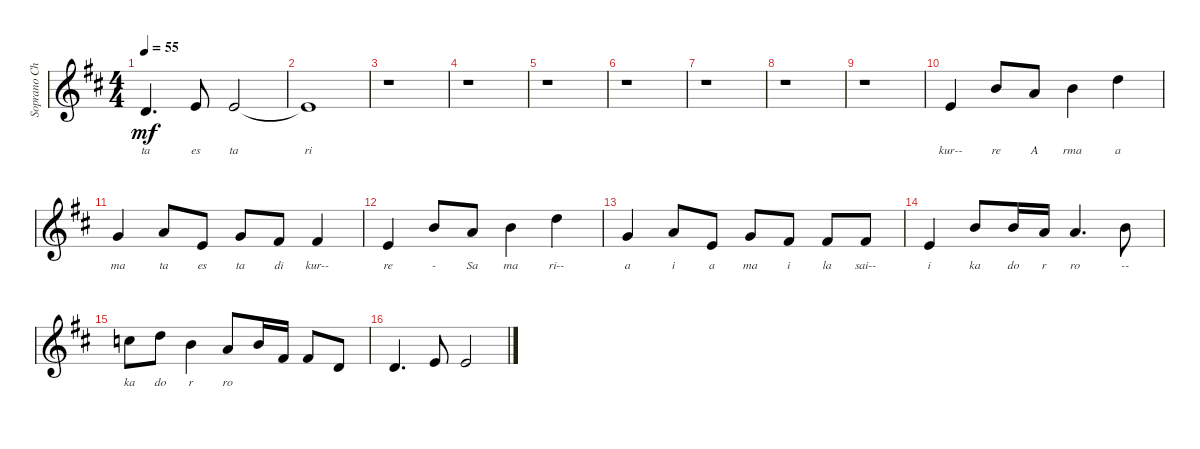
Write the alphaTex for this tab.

\track ("Soprano Choir" "Soprano Ch") {instrument choiraahs}
\staff {score}
\tuning (E4 B3 G3 D3 A2 E2 B1) {hide}
\ts (4 4)
\tempo 55
\clef g2
\ks d
3.2.4{d lyrics (0 "ta") lyrics (1 "") lyrics (2 "") lyrics (3 "") lyrics (4 "") dy mf} 0.1.8{lyrics (0 "es") lyrics (1 "") lyrics (2 "") lyrics (3 "") lyrics (4 "")} 0.1.2{lyrics (0 "ta") lyrics (1 "") lyrics (2 "") lyrics (3 "") lyrics (4 "")} |
0.1{t}.1{lyrics (0 "ri") lyrics (1 "") lyrics (2 "") lyrics (3 "") lyrics (4 "")} |
r.1 |
r.1 |
r.1 |
r.1 |
r.1 |
r.1 |
r.1 |
0.1.4{lyrics (0 "kur--") lyrics (1 "") lyrics (2 "") lyrics (3 "") lyrics (4 "")} 7.1.8{lyrics (0 "re") lyrics (1 "") lyrics (2 "") lyrics (3 "") lyrics (4 "")} 5.1.8{lyrics (0 "A") lyrics (1 "") lyrics (2 "") lyrics (3 "") lyrics (4 "")} 7.1.4{lyrics (0 "rma") lyrics (1 "") lyrics (2 "") lyrics (3 "") lyrics (4 "")} 10.1.4{lyrics (0 "a") lyrics (1 "") lyrics (2 "") lyrics (3 "") lyrics (4 "")} |
3.1.4{lyrics (0 "ma") lyrics (1 "") lyrics (2 "") lyrics (3 "") lyrics (4 "")} 5.1.8{lyrics (0 "ta") lyrics (1 "") lyrics (2 "") lyrics (3 "") lyrics (4 "")} 0.1.8{lyrics (0 "es") lyrics (1 "") lyrics (2 "") lyrics (3 "") lyrics (4 "")} 3.1.8{lyrics (0 "ta") lyrics (1 "") lyrics (2 "") lyrics (3 "") lyrics (4 "")} 2.1.8{lyrics (0 "di") lyrics (1 "") lyrics (2 "") lyrics (3 "") lyrics (4 "")} 2.1.4{lyrics (0 "kur--") lyrics (1 "") lyrics (2 "") lyrics (3 "") lyrics (4 "")} |
0.1.4{lyrics (0 "re") lyrics (1 "") lyrics (2 "") lyrics (3 "") lyrics (4 "")} 7.1.8{lyrics (0 "-") lyrics (1 "") lyrics (2 "") lyrics (3 "") lyrics (4 "")} 5.1.8{lyrics (0 "Sa") lyrics (1 "") lyrics (2 "") lyrics (3 "") lyrics (4 "")} 7.1.4{lyrics (0 "ma") lyrics (1 "") lyrics (2 "") lyrics (3 "") lyrics (4 "")} 10.1.4{lyrics (0 "ri--") lyrics (1 "") lyrics (2 "") lyrics (3 "") lyrics (4 "")} |
3.1.4{lyrics (0 "a") lyrics (1 "") lyrics (2 "") lyrics (3 "") lyrics (4 "")} 5.1.8{lyrics (0 "i") lyrics (1 "") lyrics (2 "") lyrics (3 "") lyrics (4 "")} 0.1.8{lyrics (0 "a") lyrics (1 "") lyrics (2 "") lyrics (3 "") lyrics (4 "")} 3.1.8{lyrics (0 "ma") lyrics (1 "") lyrics (2 "") lyrics (3 "") lyrics (4 "")} 2.1.8{lyrics (0 "i") lyrics (1 "") lyrics (2 "") lyrics (3 "") lyrics (4 "")} 2.1.8{lyrics (0 "la") lyrics (1 "") lyrics (2 "") lyrics (3 "") lyrics (4 "")} 2.1.8{lyrics (0 "sai--") lyrics (1 "") lyrics (2 "") lyrics (3 "") lyrics (4 "")} |
0.1.4{lyrics (0 "i") lyrics (1 "") lyrics (2 "") lyrics (3 "") lyrics (4 "")} 7.1.8{lyrics (0 "ka") lyrics (1 "") lyrics (2 "") lyrics (3 "") lyrics (4 "")} 7.1.16{lyrics (0 "do") lyrics (1 "") lyrics (2 "") lyrics (3 "") lyrics (4 "")} 5.1.16{lyrics (0 "r") lyrics (1 "") lyrics (2 "") lyrics (3 "") lyrics (4 "")} 5.1.4{d lyrics (0 "ro") lyrics (1 "") lyrics (2 "") lyrics (3 "") lyrics (4 "")} 7.1.8{lyrics (0 "--") lyrics (1 "") lyrics (2 "") lyrics (3 "") lyrics (4 "")} |
8.1.8{lyrics (0 "ka") lyrics (1 "") lyrics (2 "") lyrics (3 "") lyrics (4 "")} 10.1.8{lyrics (0 "do") lyrics (1 "") lyrics (2 "") lyrics (3 "") lyrics (4 "")} 7.1.4{lyrics (0 "r") lyrics (1 "") lyrics (2 "") lyrics (3 "") lyrics (4 "")} 5.1.8{lyrics (0 "ro") lyrics (1 "") lyrics (2 "") lyrics (3 "") lyrics (4 "")} 7.1.16 2.1.16 2.1.8 3.2.8 |
3.2.4{d} 0.1.8 0.1.2
